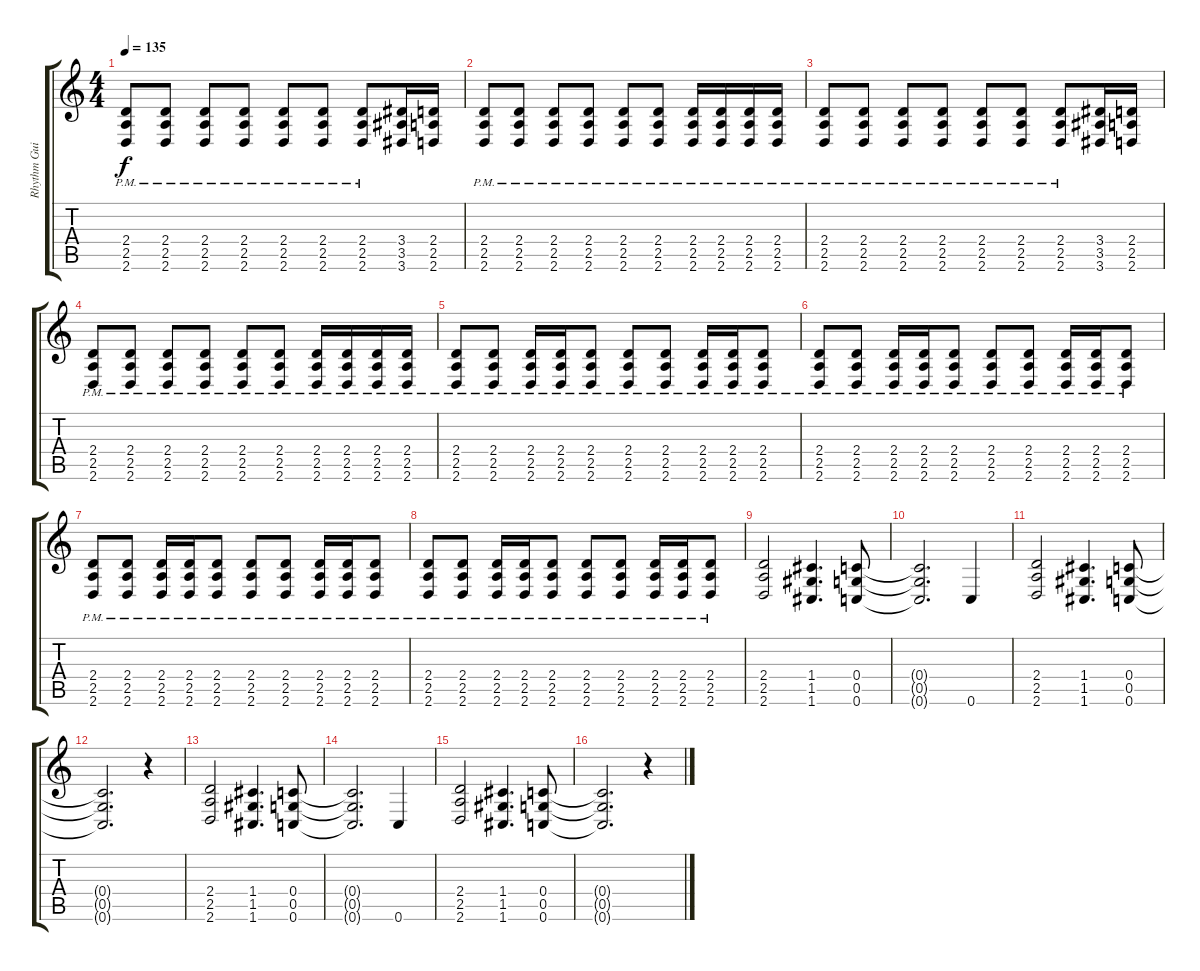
\track ("Rhythm Guitar" "Rhythm Gui") {instrument distortionguitar}
\staff {score tabs}
\tuning (D4 A3 F3 C3 G2 C2) {hide}
\ts (4 4)
\tempo 135
\clef g2
\ks c
(2.4{pm} 2.5{pm} 2.6{pm}).8{dy f instrument distortionguitar} (2.4{pm} 2.5{pm} 2.6{pm}).8 (2.4{pm} 2.5{pm} 2.6{pm}).8 (2.4{pm} 2.5{pm} 2.6{pm}).8 (2.4{pm} 2.5{pm} 2.6{pm}).8 (2.4{pm} 2.5{pm} 2.6{pm}).8 (2.4{pm} 2.5{pm} 2.6{pm}).8 (3.4 3.5 3.6).16 (2.4 2.5 2.6).16 |
(2.4{pm} 2.5{pm} 2.6{pm}).8 (2.4{pm} 2.5{pm} 2.6{pm}).8 (2.4{pm} 2.5{pm} 2.6{pm}).8 (2.4{pm} 2.5{pm} 2.6{pm}).8 (2.4{pm} 2.5{pm} 2.6{pm}).8 (2.4{pm} 2.5{pm} 2.6{pm}).8 (2.4{pm} 2.5{pm} 2.6{pm}).16 (2.4{pm} 2.5{pm} 2.6{pm}).16 (2.4{pm} 2.5{pm} 2.6{pm}).16 (2.4{pm} 2.5{pm} 2.6{pm}).16 |
(2.4{pm} 2.5{pm} 2.6{pm}).8 (2.4{pm} 2.5{pm} 2.6{pm}).8 (2.4{pm} 2.5{pm} 2.6{pm}).8 (2.4{pm} 2.5{pm} 2.6{pm}).8 (2.4{pm} 2.5{pm} 2.6{pm}).8 (2.4{pm} 2.5{pm} 2.6{pm}).8 (2.4{pm} 2.5{pm} 2.6{pm}).8 (3.4 3.5 3.6).16 (2.4 2.5 2.6).16 |
(2.4{pm} 2.5{pm} 2.6{pm}).8 (2.4{pm} 2.5{pm} 2.6{pm}).8 (2.4{pm} 2.5{pm} 2.6{pm}).8 (2.4{pm} 2.5{pm} 2.6{pm}).8 (2.4{pm} 2.5{pm} 2.6{pm}).8 (2.4{pm} 2.5{pm} 2.6{pm}).8 (2.4{pm} 2.5{pm} 2.6{pm}).16 (2.4{pm} 2.5{pm} 2.6{pm}).16 (2.4{pm} 2.5{pm} 2.6{pm}).16 (2.4{pm} 2.5{pm} 2.6{pm}).16 |
(2.4{pm} 2.5{pm} 2.6{pm}).8 (2.4{pm} 2.5{pm} 2.6{pm}).8 (2.4{pm} 2.5{pm} 2.6{pm}).16 (2.4{pm} 2.5{pm} 2.6{pm}).16 (2.4{pm} 2.5{pm} 2.6{pm}).8 (2.4{pm} 2.5{pm} 2.6{pm}).8 (2.4{pm} 2.5{pm} 2.6{pm}).8 (2.4{pm} 2.5{pm} 2.6{pm}).16 (2.4{pm} 2.5{pm} 2.6{pm}).16 (2.4 2.5 2.6{pm}).8 |
(2.4{pm} 2.5{pm} 2.6{pm}).8 (2.4{pm} 2.5{pm} 2.6{pm}).8 (2.4{pm} 2.5{pm} 2.6{pm}).16 (2.4{pm} 2.5{pm} 2.6{pm}).16 (2.4{pm} 2.5{pm} 2.6{pm}).8 (2.4{pm} 2.5{pm} 2.6{pm}).8 (2.4{pm} 2.5{pm} 2.6{pm}).8 (2.4{pm} 2.5{pm} 2.6{pm}).16 (2.4{pm} 2.5{pm} 2.6{pm}).16 (2.4 2.5 2.6{pm}).8 |
(2.4{pm} 2.5{pm} 2.6{pm}).8 (2.4{pm} 2.5{pm} 2.6{pm}).8 (2.4{pm} 2.5{pm} 2.6{pm}).16 (2.4{pm} 2.5{pm} 2.6{pm}).16 (2.4{pm} 2.5{pm} 2.6{pm}).8 (2.4{pm} 2.5{pm} 2.6{pm}).8 (2.4{pm} 2.5{pm} 2.6{pm}).8 (2.4{pm} 2.5{pm} 2.6{pm}).16 (2.4{pm} 2.5{pm} 2.6{pm}).16 (2.4 2.5 2.6{pm}).8 |
(2.4{pm} 2.5{pm} 2.6{pm}).8 (2.4{pm} 2.5{pm} 2.6{pm}).8 (2.4{pm} 2.5{pm} 2.6{pm}).16 (2.4{pm} 2.5{pm} 2.6{pm}).16 (2.4{pm} 2.5{pm} 2.6{pm}).8 (2.4{pm} 2.5{pm} 2.6{pm}).8 (2.4{pm} 2.5{pm} 2.6{pm}).8 (2.4{pm} 2.5{pm} 2.6{pm}).16 (2.4{pm} 2.5{pm} 2.6{pm}).16 (2.4 2.5 2.6{pm}).8 |
(2.4 2.5 2.6).2 (1.4 1.5 1.6).4{d} (0.4 0.5 0.6).8 |
(0.4{t} 0.5{t} 0.6{t}).2{d} 0.6.4 |
(2.4 2.5 2.6).2 (1.4 1.5 1.6).4{d} (0.4 0.5 0.6).8 |
(0.4{t} 0.5{t} 0.6{t}).2{d} r.4 |
(2.4 2.5 2.6).2 (1.4 1.5 1.6).4{d} (0.4 0.5 0.6).8 |
(0.4{t} 0.5{t} 0.6{t}).2{d} 0.6.4 |
(2.4 2.5 2.6).2 (1.4 1.5 1.6).4{d} (0.4 0.5 0.6).8 |
(0.4{t} 0.5{t} 0.6{t}).2{d} r.4
